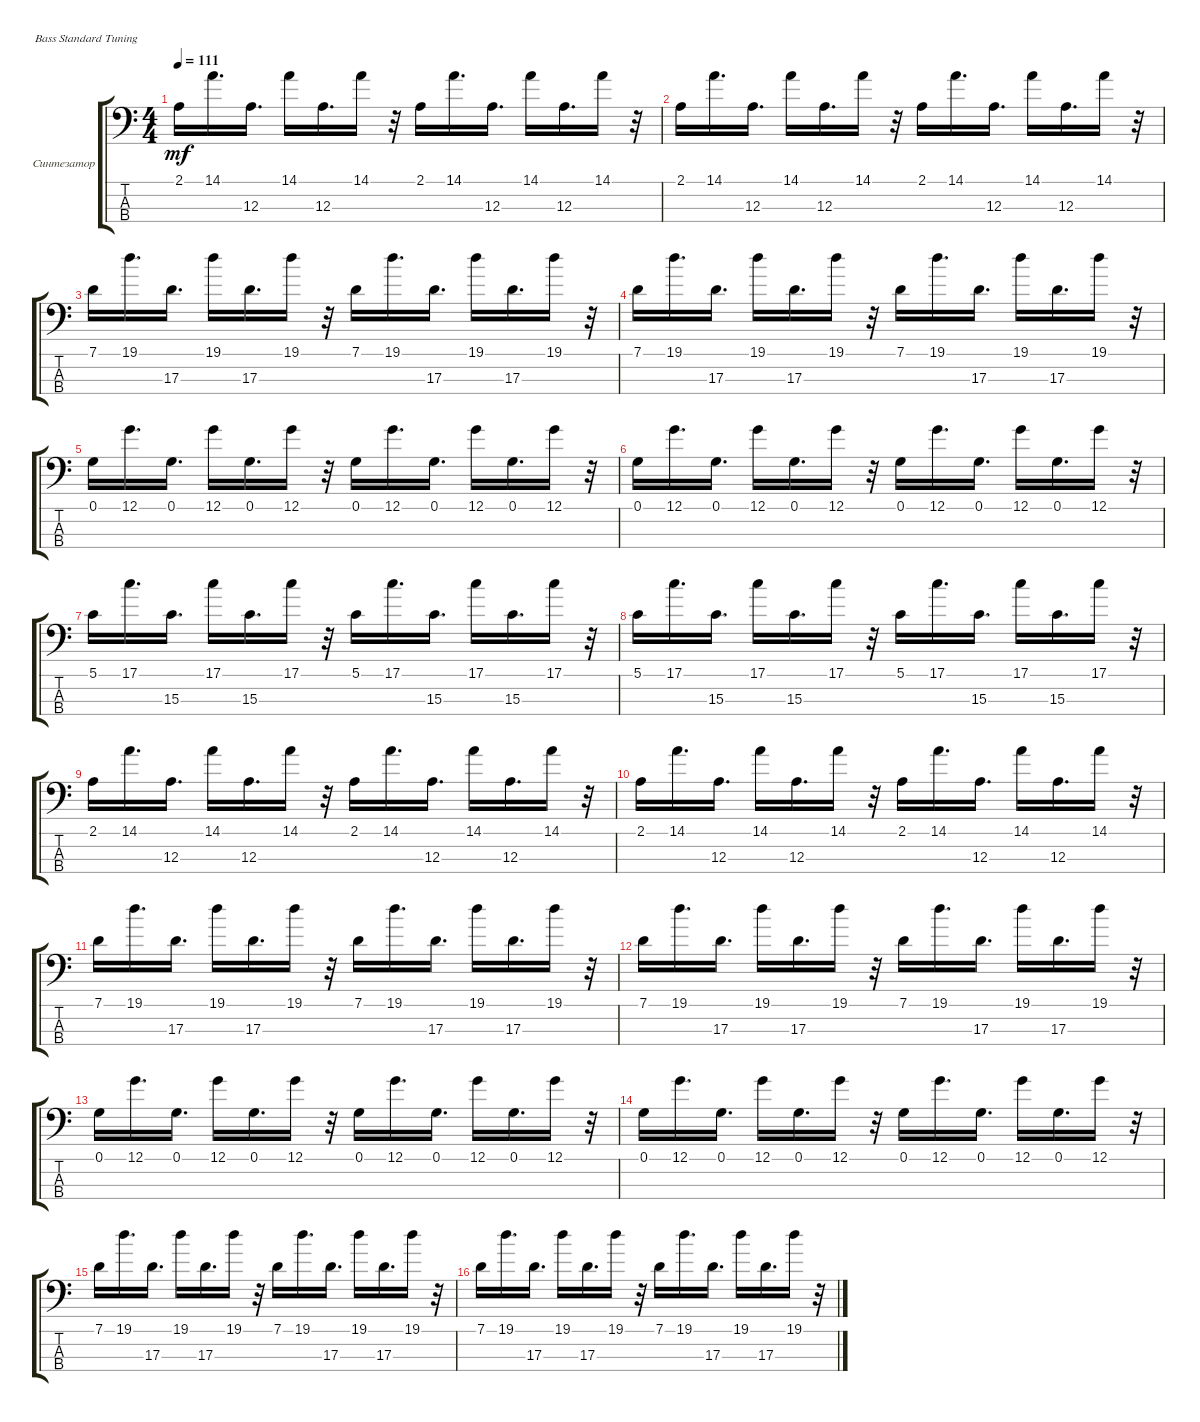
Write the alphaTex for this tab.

\bracketExtendMode groupsimilarinstruments
\firstSystemTrackNameOrientation horizontal
\otherSystemsTrackNameOrientation horizontal
\track ("Синтезатор" "Синтезатор") {instrument synthbass1}
\staff {score tabs}
\tuning (G2 D2 A1 E1)
\ts (4 4)
\tempo 111
\clef f4
\ks c
2.1.16{dy mf} 14.1.16{d} 12.3.16{d} 14.1.16 12.3.16{d} 14.1.16 r.32 2.1.16 14.1.16{d} 12.3.16{d} 14.1.16 12.3.16{d} 14.1.16 r.32 |
2.1.16 14.1.16{d} 12.3.16{d} 14.1.16 12.3.16{d} 14.1.16 r.32 2.1.16 14.1.16{d} 12.3.16{d} 14.1.16 12.3.16{d} 14.1.16 r.32 |
7.1.16 19.1.16{d} 17.3.16{d} 19.1.16 17.3.16{d} 19.1.16 r.32 7.1.16 19.1.16{d} 17.3.16{d} 19.1.16 17.3.16{d} 19.1.16 r.32 |
7.1.16 19.1.16{d} 17.3.16{d} 19.1.16 17.3.16{d} 19.1.16 r.32 7.1.16 19.1.16{d} 17.3.16{d} 19.1.16 17.3.16{d} 19.1.16 r.32 |
0.1.16 12.1.16{d} 0.1.16{d} 12.1.16 0.1.16{d} 12.1.16 r.32 0.1.16 12.1.16{d} 0.1.16{d} 12.1.16 0.1.16{d} 12.1.16 r.32 |
0.1.16 12.1.16{d} 0.1.16{d} 12.1.16 0.1.16{d} 12.1.16 r.32 0.1.16 12.1.16{d} 0.1.16{d} 12.1.16 0.1.16{d} 12.1.16 r.32 |
5.1.16 17.1.16{d} 15.3.16{d} 17.1.16 15.3.16{d} 17.1.16 r.32 5.1.16 17.1.16{d} 15.3.16{d} 17.1.16 15.3.16{d} 17.1.16 r.32 |
5.1.16 17.1.16{d} 15.3.16{d} 17.1.16 15.3.16{d} 17.1.16 r.32 5.1.16 17.1.16{d} 15.3.16{d} 17.1.16 15.3.16{d} 17.1.16 r.32 |
2.1.16 14.1.16{d} 12.3.16{d} 14.1.16 12.3.16{d} 14.1.16 r.32 2.1.16 14.1.16{d} 12.3.16{d} 14.1.16 12.3.16{d} 14.1.16 r.32 |
2.1.16 14.1.16{d} 12.3.16{d} 14.1.16 12.3.16{d} 14.1.16 r.32 2.1.16 14.1.16{d} 12.3.16{d} 14.1.16 12.3.16{d} 14.1.16 r.32 |
7.1.16 19.1.16{d} 17.3.16{d} 19.1.16 17.3.16{d} 19.1.16 r.32 7.1.16 19.1.16{d} 17.3.16{d} 19.1.16 17.3.16{d} 19.1.16 r.32 |
7.1.16 19.1.16{d} 17.3.16{d} 19.1.16 17.3.16{d} 19.1.16 r.32 7.1.16 19.1.16{d} 17.3.16{d} 19.1.16 17.3.16{d} 19.1.16 r.32 |
0.1.16 12.1.16{d} 0.1.16{d} 12.1.16 0.1.16{d} 12.1.16 r.32 0.1.16 12.1.16{d} 0.1.16{d} 12.1.16 0.1.16{d} 12.1.16 r.32 |
0.1.16 12.1.16{d} 0.1.16{d} 12.1.16 0.1.16{d} 12.1.16 r.32 0.1.16 12.1.16{d} 0.1.16{d} 12.1.16 0.1.16{d} 12.1.16 r.32 |
7.1.16 19.1.16{d} 17.3.16{d} 19.1.16 17.3.16{d} 19.1.16 r.32 7.1.16 19.1.16{d} 17.3.16{d} 19.1.16 17.3.16{d} 19.1.16 r.32 |
7.1.16 19.1.16{d} 17.3.16{d} 19.1.16 17.3.16{d} 19.1.16 r.32 7.1.16 19.1.16{d} 17.3.16{d} 19.1.16 17.3.16{d} 19.1.16 r.32
